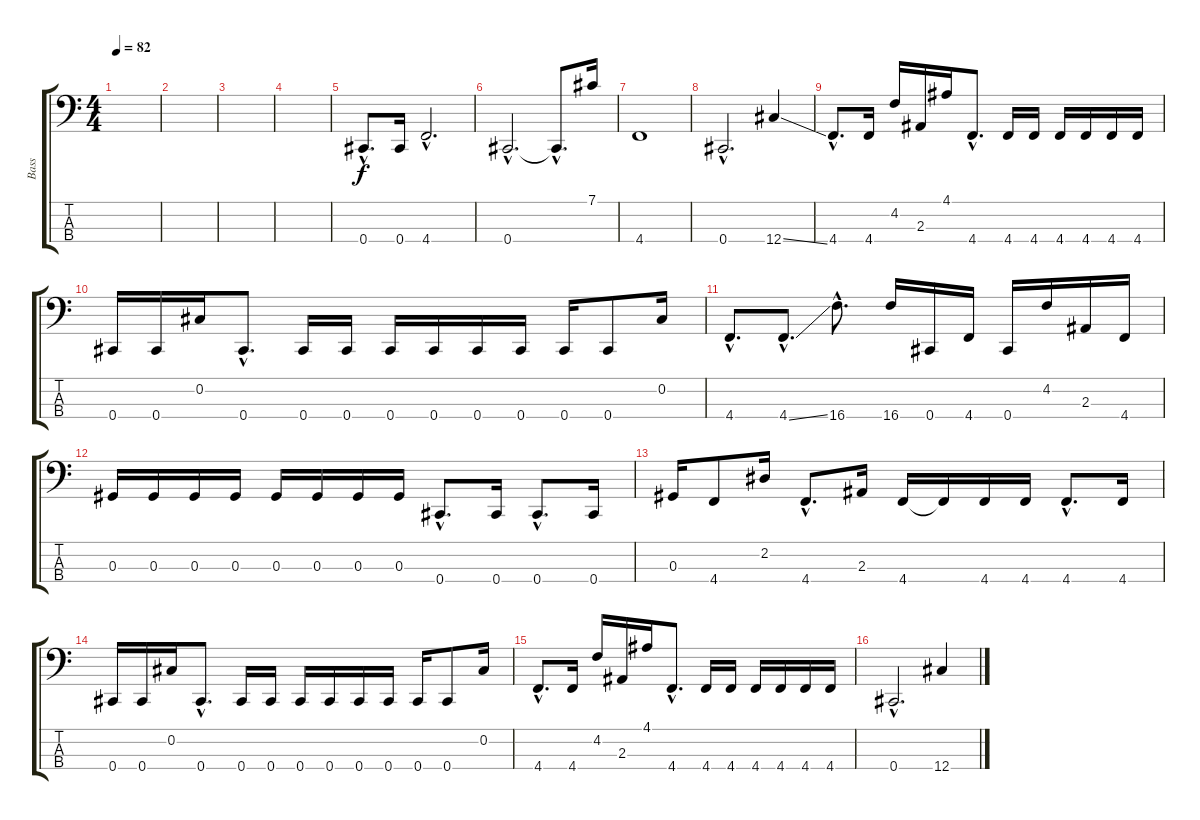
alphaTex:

\track ("Bass" "Bass") {instrument electricbassfinger}
\staff {score tabs}
\tuning (Gb2 Db2 Ab1 Db1) {hide}
\ts (4 4)
\tempo 82
\clef f4
\ks c
|
|
|
|
0.4{hac}.8{d} 0.4.16 4.4{hac}.2{d} |
0.4{hac}.2{d} 0.4{hac t}.8{d} 7.1.16 |
4.4.1 |
0.4{hac}.2{d} 12.4{ss}.4 |
4.4{hac}.8{d} 4.4.16 4.2.16 2.3.16 4.1.16 4.4{hac}.8{d} 4.4.16 4.4.16 4.4.16 4.4.16 4.4.16 4.4.16 |
0.4.16 0.4.16 0.2.16 0.4{hac}.8{d} 0.4.16 0.4.16 0.4.16 0.4.16 0.4.16 0.4.16 0.4.16 0.4.8 0.2.16 |
4.4{hac}.8{d} 4.4{ss hac}.8{d} 16.4{hac}.8{d} 16.4.16 0.4.16 4.4.16 0.4.16 4.2.16 2.3.16 4.4.16 |
0.3.16 0.3.16 0.3.16 0.3.16 0.3.16 0.3.16 0.3.16 0.3.16 0.4{hac}.8{d} 0.4.16 0.4{hac}.8{d} 0.4.16 |
0.3.16 4.4.8 2.2.16 4.4{hac}.8{d} 2.3.16 4.4.16 4.4{t}.16 4.4.16 4.4.16 4.4{hac}.8{d} 4.4.16 |
0.4.16 0.4.16 0.2.16 0.4{hac}.8{d} 0.4.16 0.4.16 0.4.16 0.4.16 0.4.16 0.4.16 0.4.16 0.4.8 0.2.16 |
4.4{hac}.8{d} 4.4.16 4.2.16 2.3.16 4.1.16 4.4{hac}.8{d} 4.4.16 4.4.16 4.4.16 4.4.16 4.4.16 4.4.16 |
0.4{hac}.2{d} 12.4{ss}.4
